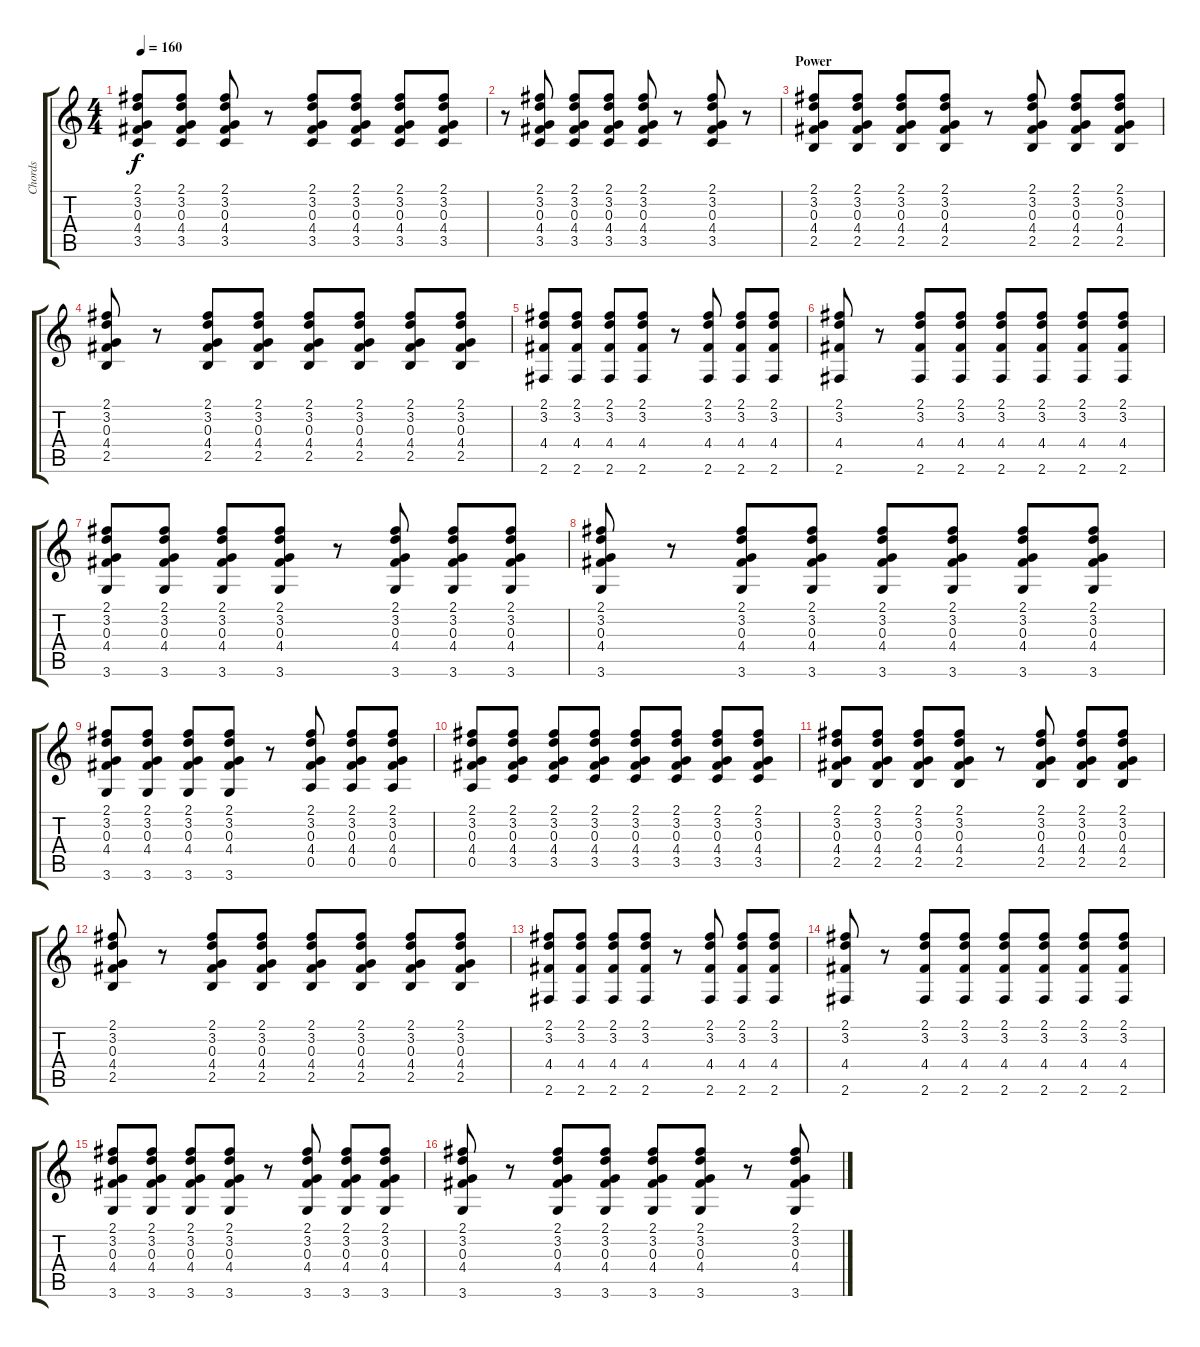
\track ("Chords" "Chords") {instrument acousticguitarsteel}
\staff {score tabs}
\tuning (E4 B3 G3 D3 A2 E2) {hide}
\ts (4 4)
\tempo 160
\clef g2
\ks c
(2.1 3.2 0.3 4.4 3.5).8{dy f} (2.1 3.2 0.3 4.4 3.5).8 (2.1 3.2 0.3 4.4 3.5).8 r.8 (2.1 3.2 0.3 4.4 3.5).8 (2.1 3.2 0.3 4.4 3.5).8 (2.1 3.2 0.3 4.4 3.5).8 (2.1 3.2 0.3 4.4 3.5).8 |
r.8 (2.1 3.2 0.3 4.4 3.5).8 (2.1 3.2 0.3 4.4 3.5).8 (2.1 3.2 0.3 4.4 3.5).8 (2.1 3.2 0.3 4.4 3.5).8 r.8 (2.1 3.2 0.3 4.4 3.5).8 r.8 |
\section ("" "Power")
(2.1 3.2 0.3 4.4 2.5).8{volume 13} (2.1 3.2 0.3 4.4 2.5).8 (2.1 3.2 0.3 4.4 2.5).8 (2.1 3.2 0.3 4.4 2.5).8 r.8 (2.1 3.2 0.3 4.4 2.5).8 (2.1 3.2 0.3 4.4 2.5).8 (2.1 3.2 0.3 4.4 2.5).8 |
(2.1 3.2 0.3 4.4 2.5).8 r.8 (2.1 3.2 0.3 4.4 2.5).8 (2.1 3.2 0.3 4.4 2.5).8 (2.1 3.2 0.3 4.4 2.5).8 (2.1 3.2 0.3 4.4 2.5).8 (2.1 3.2 0.3 4.4 2.5).8 (2.1 3.2 0.3 4.4 2.5).8 |
(2.1 3.2 4.4 2.6).8 (2.1 3.2 4.4 2.6).8 (2.1 3.2 4.4 2.6).8 (2.1 3.2 4.4 2.6).8 r.8 (2.1 3.2 4.4 2.6).8 (2.1 3.2 4.4 2.6).8 (2.1 3.2 4.4 2.6).8 |
(2.1 3.2 4.4 2.6).8 r.8 (2.1 3.2 4.4 2.6).8 (2.1 3.2 4.4 2.6).8 (2.1 3.2 4.4 2.6).8 (2.1 3.2 4.4 2.6).8 (2.1 3.2 4.4 2.6).8 (2.1 3.2 4.4 2.6).8 |
(2.1 3.2 0.3 4.4 3.6).8 (2.1 3.2 0.3 4.4 3.6).8 (2.1 3.2 0.3 4.4 3.6).8 (2.1 3.2 0.3 4.4 3.6).8 r.8 (2.1 3.2 0.3 4.4 3.6).8 (2.1 3.2 0.3 4.4 3.6).8 (2.1 3.2 0.3 4.4 3.6).8 |
(2.1 3.2 0.3 4.4 3.6).8 r.8 (2.1 3.2 0.3 4.4 3.6).8 (2.1 3.2 0.3 4.4 3.6).8 (2.1 3.2 0.3 4.4 3.6).8 (2.1 3.2 0.3 4.4 3.6).8 (2.1 3.2 0.3 4.4 3.6).8 (2.1 3.2 0.3 4.4 3.6).8 |
(2.1 3.2 0.3 4.4 3.6).8 (2.1 3.2 0.3 4.4 3.6).8 (2.1 3.2 0.3 4.4 3.6).8 (2.1 3.2 0.3 4.4 3.6).8 r.8 (2.1 3.2 0.3 4.4 0.5).8 (2.1 3.2 0.3 4.4 0.5).8 (2.1 3.2 0.3 4.4 0.5).8 |
(2.1 3.2 0.3 4.4 0.5).8 (2.1 3.2 0.3 4.4 3.5).8 (2.1 3.2 0.3 4.4 3.5).8 (2.1 3.2 0.3 4.4 3.5).8 (2.1 3.2 0.3 4.4 3.5).8 (2.1 3.2 0.3 4.4 3.5).8 (2.1 3.2 0.3 4.4 3.5).8 (2.1 3.2 0.3 4.4 3.5).8 |
(2.1 3.2 0.3 4.4 2.5).8 (2.1 3.2 0.3 4.4 2.5).8 (2.1 3.2 0.3 4.4 2.5).8 (2.1 3.2 0.3 4.4 2.5).8 r.8 (2.1 3.2 0.3 4.4 2.5).8 (2.1 3.2 0.3 4.4 2.5).8 (2.1 3.2 0.3 4.4 2.5).8 |
(2.1 3.2 0.3 4.4 2.5).8 r.8 (2.1 3.2 0.3 4.4 2.5).8 (2.1 3.2 0.3 4.4 2.5).8 (2.1 3.2 0.3 4.4 2.5).8 (2.1 3.2 0.3 4.4 2.5).8 (2.1 3.2 0.3 4.4 2.5).8 (2.1 3.2 0.3 4.4 2.5).8 |
(2.1 3.2 4.4 2.6).8 (2.1 3.2 4.4 2.6).8 (2.1 3.2 4.4 2.6).8 (2.1 3.2 4.4 2.6).8 r.8 (2.1 3.2 4.4 2.6).8 (2.1 3.2 4.4 2.6).8 (2.1 3.2 4.4 2.6).8 |
(2.1 3.2 4.4 2.6).8 r.8 (2.1 3.2 4.4 2.6).8 (2.1 3.2 4.4 2.6).8 (2.1 3.2 4.4 2.6).8 (2.1 3.2 4.4 2.6).8 (2.1 3.2 4.4 2.6).8 (2.1 3.2 4.4 2.6).8 |
(2.1 3.2 0.3 4.4 3.6).8 (2.1 3.2 0.3 4.4 3.6).8 (2.1 3.2 0.3 4.4 3.6).8 (2.1 3.2 0.3 4.4 3.6).8 r.8 (2.1 3.2 0.3 4.4 3.6).8 (2.1 3.2 0.3 4.4 3.6).8 (2.1 3.2 0.3 4.4 3.6).8 |
(2.1 3.2 0.3 4.4 3.6).8 r.8 (2.1 3.2 0.3 4.4 3.6).8 (2.1 3.2 0.3 4.4 3.6).8 (2.1 3.2 0.3 4.4 3.6).8 (2.1 3.2 0.3 4.4 3.6).8 r.8 (2.1 3.2 0.3 4.4 3.6).8
